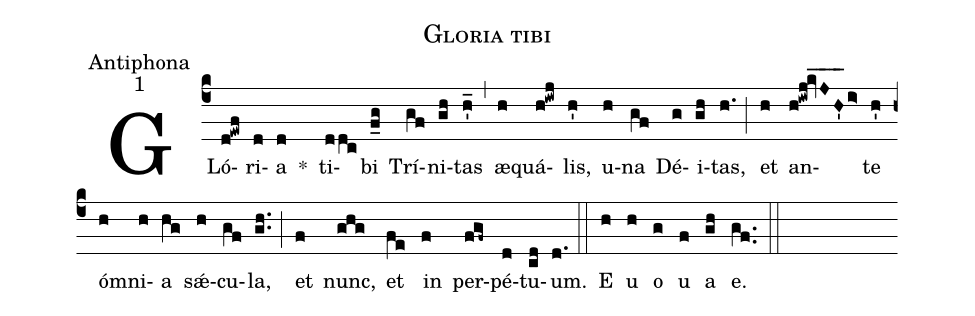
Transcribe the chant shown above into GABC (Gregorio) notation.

name:Gloria tibi;
office-part:Antiphona;
mode:1;
%%
(c4)GLó(d!ewf)ri(d)a(d) *() ti(ddc)bi(f_g) Trí(gf)ni(gh)tas(h'_) (,) æ(h)quá(h!iwj)lis,(h') u(h)na(gf) Dé(g)i(gh)tas,(h.) (;) et(h) an(h!iwj!kv_J_H'_i>)te(h') óm(h)ni(h)a(hg) sǽ(h)cu(gf)la,(g.h.) (;) et(f) nunc,(ghg) et(fe) in(f) per(fgf~)pé(d)tu(cd)um.(d.) (::) E(h) u(h) o(g) u(f) a(gh) e.(gf..) (::)
